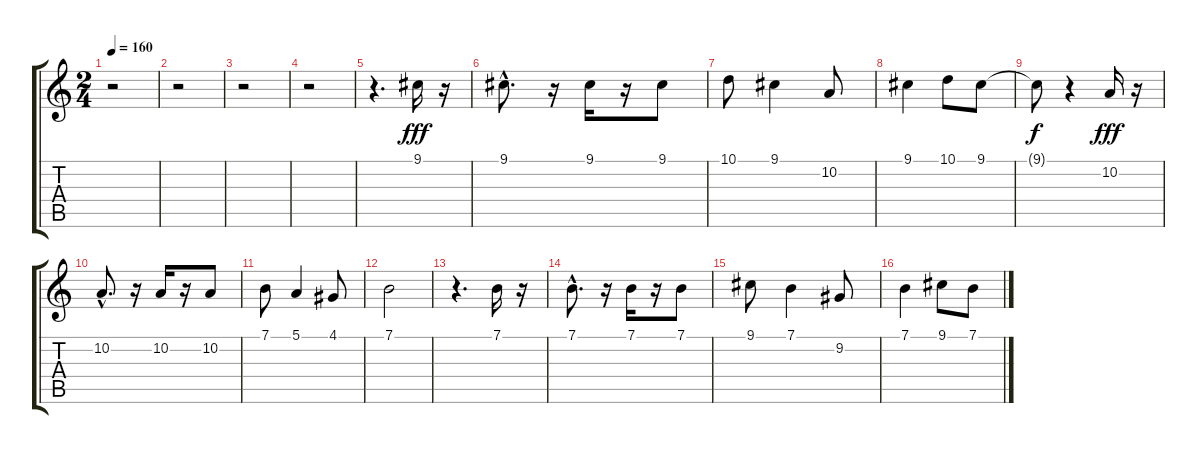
\track "" {instrument mutedtrumpet}
\staff {score tabs}
\tuning (E4 B3 G3 D3 A2 E2) {hide}
\ts (2 4)
\tempo 160
\clef g2
\ks c
r.2{dy fff} |
r.2 |
r.2 |
r.2 |
r.4{d} 9.1.16 r.16 |
9.1{hac}.8{d} r.16 9.1.16 r.16 9.1.8 |
10.1.8 9.1.4 10.2.8 |
9.1.4 10.1.8 9.1.8 |
9.1{t}.8{dy f} r.4 10.2.16{dy fff} r.16 |
10.2{hac}.8{d} r.16 10.2.16 r.16 10.2.8 |
7.1.8 5.1.4 4.1.8 |
7.1.2 |
r.4{d} 7.1.16 r.16 |
7.1{hac}.8{d} r.16 7.1.16 r.16 7.1.8 |
9.1.8 7.1.4 9.2.8 |
7.1.4 9.1.8 7.1.8
